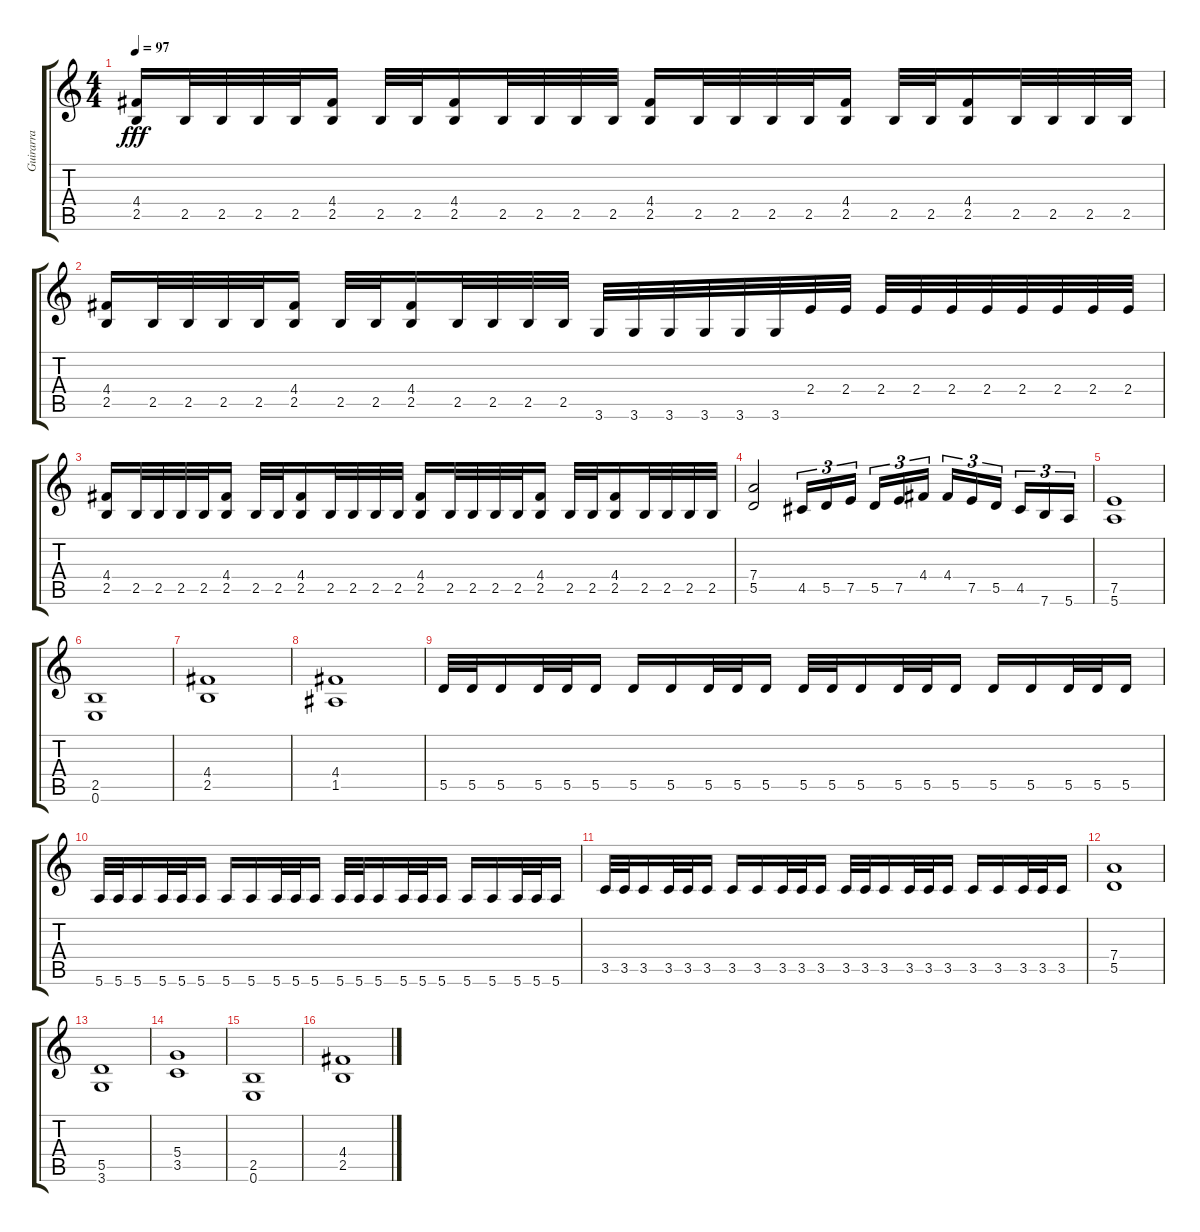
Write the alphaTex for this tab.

\track ("Guirarra" "Guirarra") {instrument overdrivenguitar}
\staff {score tabs}
\tuning (E4 B3 G3 D3 A2 E2) {hide}
\ts (4 4)
\tempo 97
\clef g2
\ks c
(4.4 2.5).16{dy fff} 2.5.32 2.5.32 2.5.32 2.5.32 (4.4 2.5).16 2.5.32 2.5.32 (4.4 2.5).16 2.5.32 2.5.32 2.5.32 2.5.32 (4.4 2.5).16 2.5.32 2.5.32 2.5.32 2.5.32 (4.4 2.5).16 2.5.32 2.5.32 (4.4 2.5).16 2.5.32 2.5.32 2.5.32 2.5.32 |
(4.4 2.5).16 2.5.32 2.5.32 2.5.32 2.5.32 (4.4 2.5).16 2.5.32 2.5.32 (4.4 2.5).16 2.5.32 2.5.32 2.5.32 2.5.32 3.6.32 3.6.32 3.6.32 3.6.32 3.6.32 3.6.32 2.4.32 2.4.32 2.4.32 2.4.32 2.4.32 2.4.32 2.4.32 2.4.32 2.4.32 2.4.32 |
(4.4 2.5).16 2.5.32 2.5.32 2.5.32 2.5.32 (4.4 2.5).16 2.5.32 2.5.32 (4.4 2.5).16 2.5.32 2.5.32 2.5.32 2.5.32 (4.4 2.5).16 2.5.32 2.5.32 2.5.32 2.5.32 (4.4 2.5).16 2.5.32 2.5.32 (4.4 2.5).16 2.5.32 2.5.32 2.5.32 2.5.32 |
(7.4 5.5).2 4.5.16{tu (3 2)} 5.5.16{tu (3 2)} 7.5.16{tu (3 2)} 5.5.16{tu (3 2)} 7.5.16{tu (3 2)} 4.4.16{tu (3 2)} 4.4.16{tu (3 2)} 7.5.16{tu (3 2)} 5.5.16{tu (3 2)} 4.5.16{tu (3 2)} 7.6.16{tu (3 2)} 5.6.16{tu (3 2)} |
(7.5 5.6).1 |
(2.5 0.6).1 |
(4.4 2.5).1 |
(4.4 1.5).1 |
5.5.32 5.5.32 5.5.16 5.5.32 5.5.32 5.5.16 5.5.16 5.5.16 5.5.32 5.5.32 5.5.16 5.5.32 5.5.32 5.5.16 5.5.32 5.5.32 5.5.16 5.5.16 5.5.16 5.5.32 5.5.32 5.5.16 |
5.6.32 5.6.32 5.6.16 5.6.32 5.6.32 5.6.16 5.6.16 5.6.16 5.6.32 5.6.32 5.6.16 5.6.32 5.6.32 5.6.16 5.6.32 5.6.32 5.6.16 5.6.16 5.6.16 5.6.32 5.6.32 5.6.16 |
3.5.32 3.5.32 3.5.16 3.5.32 3.5.32 3.5.16 3.5.16 3.5.16 3.5.32 3.5.32 3.5.16 3.5.32 3.5.32 3.5.16 3.5.32 3.5.32 3.5.16 3.5.16 3.5.16 3.5.32 3.5.32 3.5.16 |
(7.4 5.5).1 |
(5.5 3.6).1 |
(5.4 3.5).1 |
(2.5 0.6).1 |
(4.4 2.5).1
